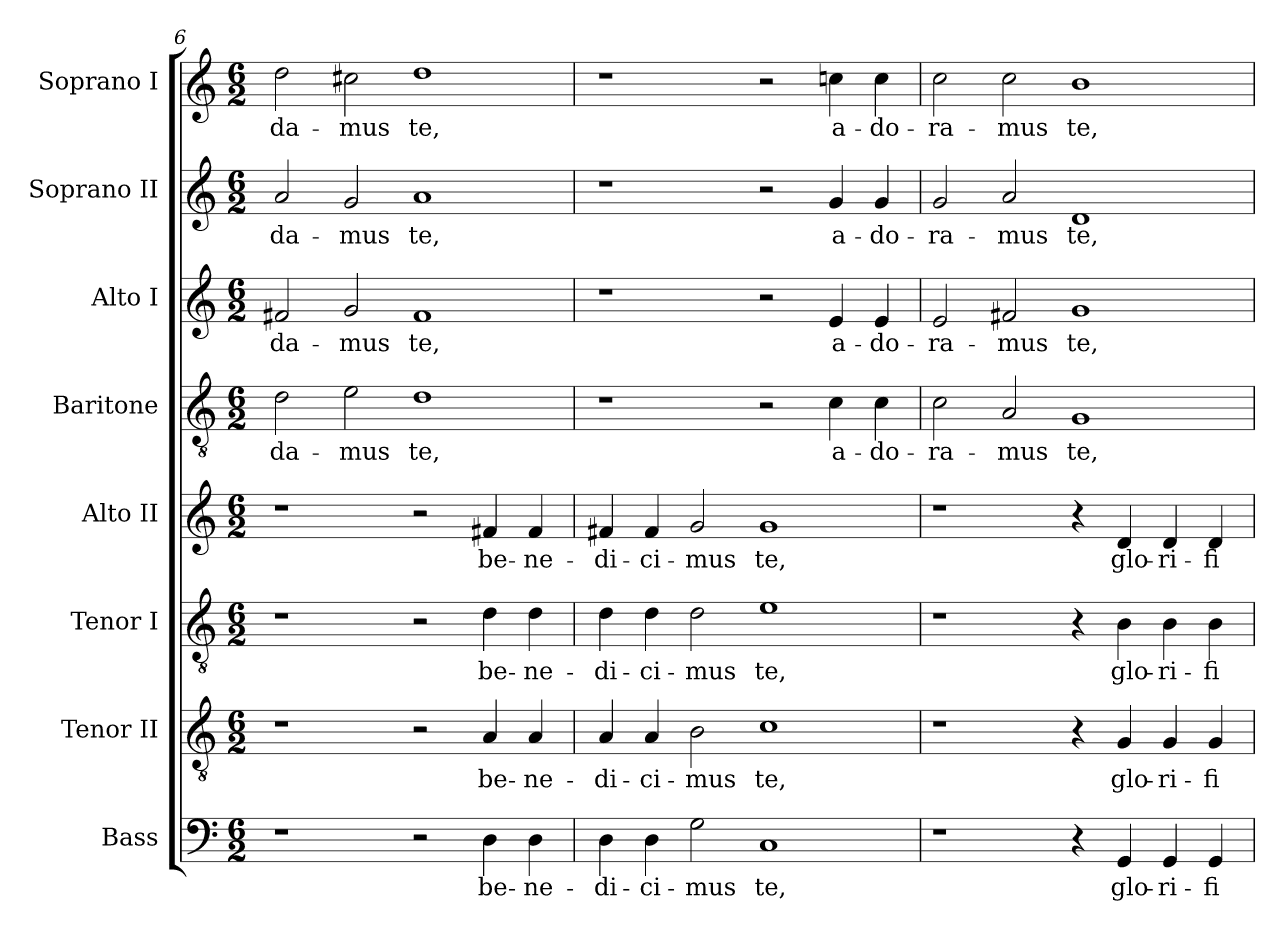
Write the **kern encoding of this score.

**kern	**text	**kern	**text	**kern	**text	**kern	**text	**kern	**text	**kern	**text	**kern	**text	**kern	**text
*part8	*part8	*part7	*part7	*part6	*part6	*part5	*part5	*part4	*part4	*part3	*part3	*part2	*part2	*part1	*part1
*staff8	*staff8	*staff7	*staff7	*staff6	*staff6	*staff5	*staff5	*staff4	*staff4	*staff3	*staff3	*staff2	*staff2	*staff1	*staff1
*I"Bass	*	*I"Tenor II	*	*I"Tenor I	*	*I"Alto II	*	*I"Baritone	*	*I"Alto I	*	*I"Soprano II	*	*I"Soprano I	*
*clefF4	*	*clefGv2	*	*clefGv2	*	*clefG2	*	*clefGv2	*	*clefG2	*	*clefG2	*	*clefG2	*
*ITrd7c12	*	*ITrd7c12	*	*ITrd7c12	*	*	*	*ITrd7c12	*	*	*	*	*	*	*
*k[]	*	*k[]	*	*k[]	*	*k[]	*	*k[]	*	*k[]	*	*k[]	*	*k[]	*
*C:	*	*C:	*	*C:	*	*C:	*	*C:	*	*C:	*	*C:	*	*C:	*
*M6/2	*	*M6/2	*	*M6/2	*	*M6/2	*	*M6/2	*	*M6/2	*	*M6/2	*	*M6/2	*
=6	=6	=6	=6	=6	=6	=6	=6	=6	=6	=6	=6	=6	=6	=6	=6
!	!	!	!	!	!	!	!	!	!LO:LY:b:color=#000000	!	!	!	!	!	!
!	!	!	!	!	!	!	!	!	!	!	!LO:LY:b:color=#000000	!	!	!	!
!	!	!	!	!	!	!	!	!	!	!	!	!	!LO:LY:b:color=#000000	!	!
!	!	!	!	!	!	!	!	!	!	!	!	!	!	!	!LO:LY:b:color=#000000
1r	.	1r	.	1r	.	1r	.	2Di\	-da-	2f#Xi/	-da-	2ai/	-da-	2ddi\	-da-
!	!	!	!	!	!	!	!	!	!LO:LY:b:color=#000000	!	!	!	!	!	!
!	!	!	!	!	!	!	!	!	!	!	!LO:LY:b:color=#000000	!	!	!	!
!	!	!	!	!	!	!	!	!	!	!	!	!	!LO:LY:b:color=#000000	!	!
!	!	!	!	!	!	!	!	!	!	!	!	!	!	!	!LO:LY:b:color=#000000
.	.	.	.	.	.	.	.	2Ei\	-mus	2gi/	-mus	2gi/	-mus	2cc#Xi\	-mus
!	!	!	!	!	!	!	!	!	!LO:LY:b:color=#000000	!	!	!	!	!	!
!	!	!	!	!	!	!	!	!	!	!	!LO:LY:b:color=#000000	!	!	!	!
!	!	!	!	!	!	!	!	!	!	!	!	!	!LO:LY:b:color=#000000	!	!
!	!	!	!	!	!	!	!	!	!	!	!	!	!	!	!LO:LY:b:color=#000000
2r	.	2r	.	2r	.	2r	.	1Di	te,	1f#i	te,	1ai	te,	1ddi	te,
!	!LO:LY:b:color=#000000	!	!	!	!	!	!	!	!	!	!	!	!	!	!
!	!	!	!LO:LY:b:color=#000000	!	!	!	!	!	!	!	!	!	!	!	!
!	!	!	!	!	!LO:LY:b:color=#000000	!	!	!	!	!	!	!	!	!	!
!	!	!	!	!	!	!	!LO:LY:b:color=#000000	!	!	!	!	!	!	!	!
4DDi\	be-	4AAi/	be-	4Di\	be-	4f#Xi/	be-	.	.	.	.	.	.	.	.
!	!LO:LY:b:color=#000000	!	!	!	!	!	!	!	!	!	!	!	!	!	!
!	!	!	!LO:LY:b:color=#000000	!	!	!	!	!	!	!	!	!	!	!	!
!	!	!	!	!	!LO:LY:b:color=#000000	!	!	!	!	!	!	!	!	!	!
!	!	!	!	!	!	!	!LO:LY:b:color=#000000	!	!	!	!	!	!	!	!
4DDi\	-ne-	4AAi/	-ne-	4Di\	-ne-	4f#i/	-ne-	.	.	.	.	.	.	.	.
=7	=7	=7	=7	=7	=7	=7	=7	=7	=7	=7	=7	=7	=7	=7	=7
!	!LO:LY:b:color=#000000	!	!	!	!	!	!	!	!	!	!	!	!	!	!
!	!	!	!LO:LY:b:color=#000000	!	!	!	!	!	!	!	!	!	!	!	!
!	!	!	!	!	!LO:LY:b:color=#000000	!	!	!	!	!	!	!	!	!	!
!	!	!	!	!	!	!	!LO:LY:b:color=#000000	!	!	!	!	!	!	!	!
4DDi\	-di-	4AAi/	-di-	4Di\	-di-	4f#Xi/	-di-	1r	.	1r	.	1r	.	1r	.
!	!LO:LY:b:color=#000000	!	!	!	!	!	!	!	!	!	!	!	!	!	!
!	!	!	!LO:LY:b:color=#000000	!	!	!	!	!	!	!	!	!	!	!	!
!	!	!	!	!	!LO:LY:b:color=#000000	!	!	!	!	!	!	!	!	!	!
!	!	!	!	!	!	!	!LO:LY:b:color=#000000	!	!	!	!	!	!	!	!
4DDi\	-ci-	4AAi/	-ci-	4Di\	-ci-	4f#i/	-ci-	.	.	.	.	.	.	.	.
!	!LO:LY:b:color=#000000	!	!	!	!	!	!	!	!	!	!	!	!	!	!
!	!	!	!LO:LY:b:color=#000000	!	!	!	!	!	!	!	!	!	!	!	!
!	!	!	!	!	!LO:LY:b:color=#000000	!	!	!	!	!	!	!	!	!	!
!	!	!	!	!	!	!	!LO:LY:b:color=#000000	!	!	!	!	!	!	!	!
2GGi\	-mus	2BBi\	-mus	2Di\	-mus	2gi/	-mus	.	.	.	.	.	.	.	.
!	!LO:LY:b:color=#000000	!	!	!	!	!	!	!	!	!	!	!	!	!	!
!	!	!	!LO:LY:b:color=#000000	!	!	!	!	!	!	!	!	!	!	!	!
!	!	!	!	!	!LO:LY:b:color=#000000	!	!	!	!	!	!	!	!	!	!
!	!	!	!	!	!	!	!LO:LY:b:color=#000000	!	!	!	!	!	!	!	!
1CCi	te,	1Ci	te,	1Ei	te,	1gi	te,	2r	.	2r	.	2r	.	2r	.
!	!	!	!	!	!	!	!	!	!LO:LY:b:color=#000000	!	!	!	!	!	!
!	!	!	!	!	!	!	!	!	!	!	!LO:LY:b:color=#000000	!	!	!	!
!	!	!	!	!	!	!	!	!	!	!	!	!	!LO:LY:b:color=#000000	!	!
!	!	!	!	!	!	!	!	!	!	!	!	!	!	!	!LO:LY:b:color=#000000
.	.	.	.	.	.	.	.	4Ci\	a-	4ei/	a-	4gi/	a-	4ccni\	a-
!	!	!	!	!	!	!	!	!	!LO:LY:b:color=#000000	!	!	!	!	!	!
!	!	!	!	!	!	!	!	!	!	!	!LO:LY:b:color=#000000	!	!	!	!
!	!	!	!	!	!	!	!	!	!	!	!	!	!LO:LY:b:color=#000000	!	!
!	!	!	!	!	!	!	!	!	!	!	!	!	!	!	!LO:LY:b:color=#000000
.	.	.	.	.	.	.	.	4Ci\	-do-	4ei/	-do-	4gi/	-do-	4cci\	-do-
=8	=8	=8	=8	=8	=8	=8	=8	=8	=8	=8	=8	=8	=8	=8	=8
!	!	!	!	!	!	!	!	!	!LO:LY:b:color=#000000	!	!	!	!	!	!
!	!	!	!	!	!	!	!	!	!	!	!LO:LY:b:color=#000000	!	!	!	!
!	!	!	!	!	!	!	!	!	!	!	!	!	!LO:LY:b:color=#000000	!	!
!	!	!	!	!	!	!	!	!	!	!	!	!	!	!	!LO:LY:b:color=#000000
1r	.	1r	.	1r	.	1r	.	2Ci\	-ra-	2ei/	-ra-	2gi/	-ra-	2cci\	-ra-
!	!	!	!	!	!	!	!	!	!LO:LY:b:color=#000000	!	!	!	!	!	!
!	!	!	!	!	!	!	!	!	!	!	!LO:LY:b:color=#000000	!	!	!	!
!	!	!	!	!	!	!	!	!	!	!	!	!	!LO:LY:b:color=#000000	!	!
!	!	!	!	!	!	!	!	!	!	!	!	!	!	!	!LO:LY:b:color=#000000
.	.	.	.	.	.	.	.	2AAi/	-mus	2f#Xi/	-mus	2ai/	-mus	2cci\	-mus
!	!	!	!	!	!	!	!	!	!LO:LY:b:color=#000000	!	!	!	!	!	!
!	!	!	!	!	!	!	!	!	!	!	!LO:LY:b:color=#000000	!	!	!	!
!	!	!	!	!	!	!	!	!	!	!	!	!	!LO:LY:b:color=#000000	!	!
!	!	!	!	!	!	!	!	!	!	!	!	!	!	!	!LO:LY:b:color=#000000
4r	.	4r	.	4r	.	4r	.	1GGi	te,	1gi	te,	1di	te,	1bi	te,
!	!LO:LY:b:color=#000000	!	!	!	!	!	!	!	!	!	!	!	!	!	!
!	!	!	!LO:LY:b:color=#000000	!	!	!	!	!	!	!	!	!	!	!	!
!	!	!	!	!	!LO:LY:b:color=#000000	!	!	!	!	!	!	!	!	!	!
!	!	!	!	!	!	!	!LO:LY:b:color=#000000	!	!	!	!	!	!	!	!
4GGGi/	glo-	4GGi/	glo-	4BBi\	glo-	4di/	glo-	.	.	.	.	.	.	.	.
!	!LO:LY:b:color=#000000	!	!	!	!	!	!	!	!	!	!	!	!	!	!
!	!	!	!LO:LY:b:color=#000000	!	!	!	!	!	!	!	!	!	!	!	!
!	!	!	!	!	!LO:LY:b:color=#000000	!	!	!	!	!	!	!	!	!	!
!	!	!	!	!	!	!	!LO:LY:b:color=#000000	!	!	!	!	!	!	!	!
4GGGi/	-ri-	4GGi/	-ri-	4BBi\	-ri-	4di/	-ri-	.	.	.	.	.	.	.	.
!	!LO:LY:b:color=#000000	!	!	!	!	!	!	!	!	!	!	!	!	!	!
!	!	!	!LO:LY:b:color=#000000	!	!	!	!	!	!	!	!	!	!	!	!
!	!	!	!	!	!LO:LY:b:color=#000000	!	!	!	!	!	!	!	!	!	!
!	!	!	!	!	!	!	!LO:LY:b:color=#000000	!	!	!	!	!	!	!	!
4GGGi/	-fi-	4GGi/	-fi-	4BBi\	-fi-	4di/	-fi-	.	.	.	.	.	.	.	.
=	=	=	=	=	=	=	=	=	=	=	=	=	=	=	=
*-	*-	*-	*-	*-	*-	*-	*-	*-	*-	*-	*-	*-	*-	*-	*-
